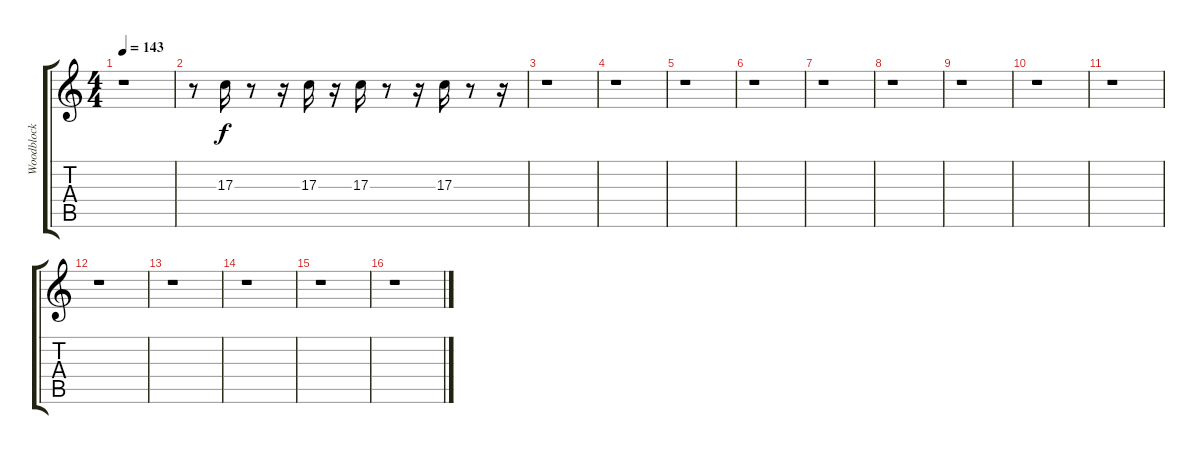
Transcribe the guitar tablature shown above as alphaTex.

\track ("Woodblock" "Woodblock") {instrument woodblock}
\staff {score tabs}
\tuning (E4 B3 G3 D3 A2 E2) {hide}
\ts (4 4)
\tempo 143
\clef g2
\ks c
r.1{dy f} |
r.8 17.3.16 r.8 r.16 17.3.16 r.16 17.3.16 r.8 r.16 17.3.16 r.8 r.16 |
r.1 |
r.1 |
r.1 |
r.1 |
r.1 |
r.1 |
r.1 |
r.1 |
r.1 |
r.1 |
r.1 |
r.1 |
r.1 |
r.1
